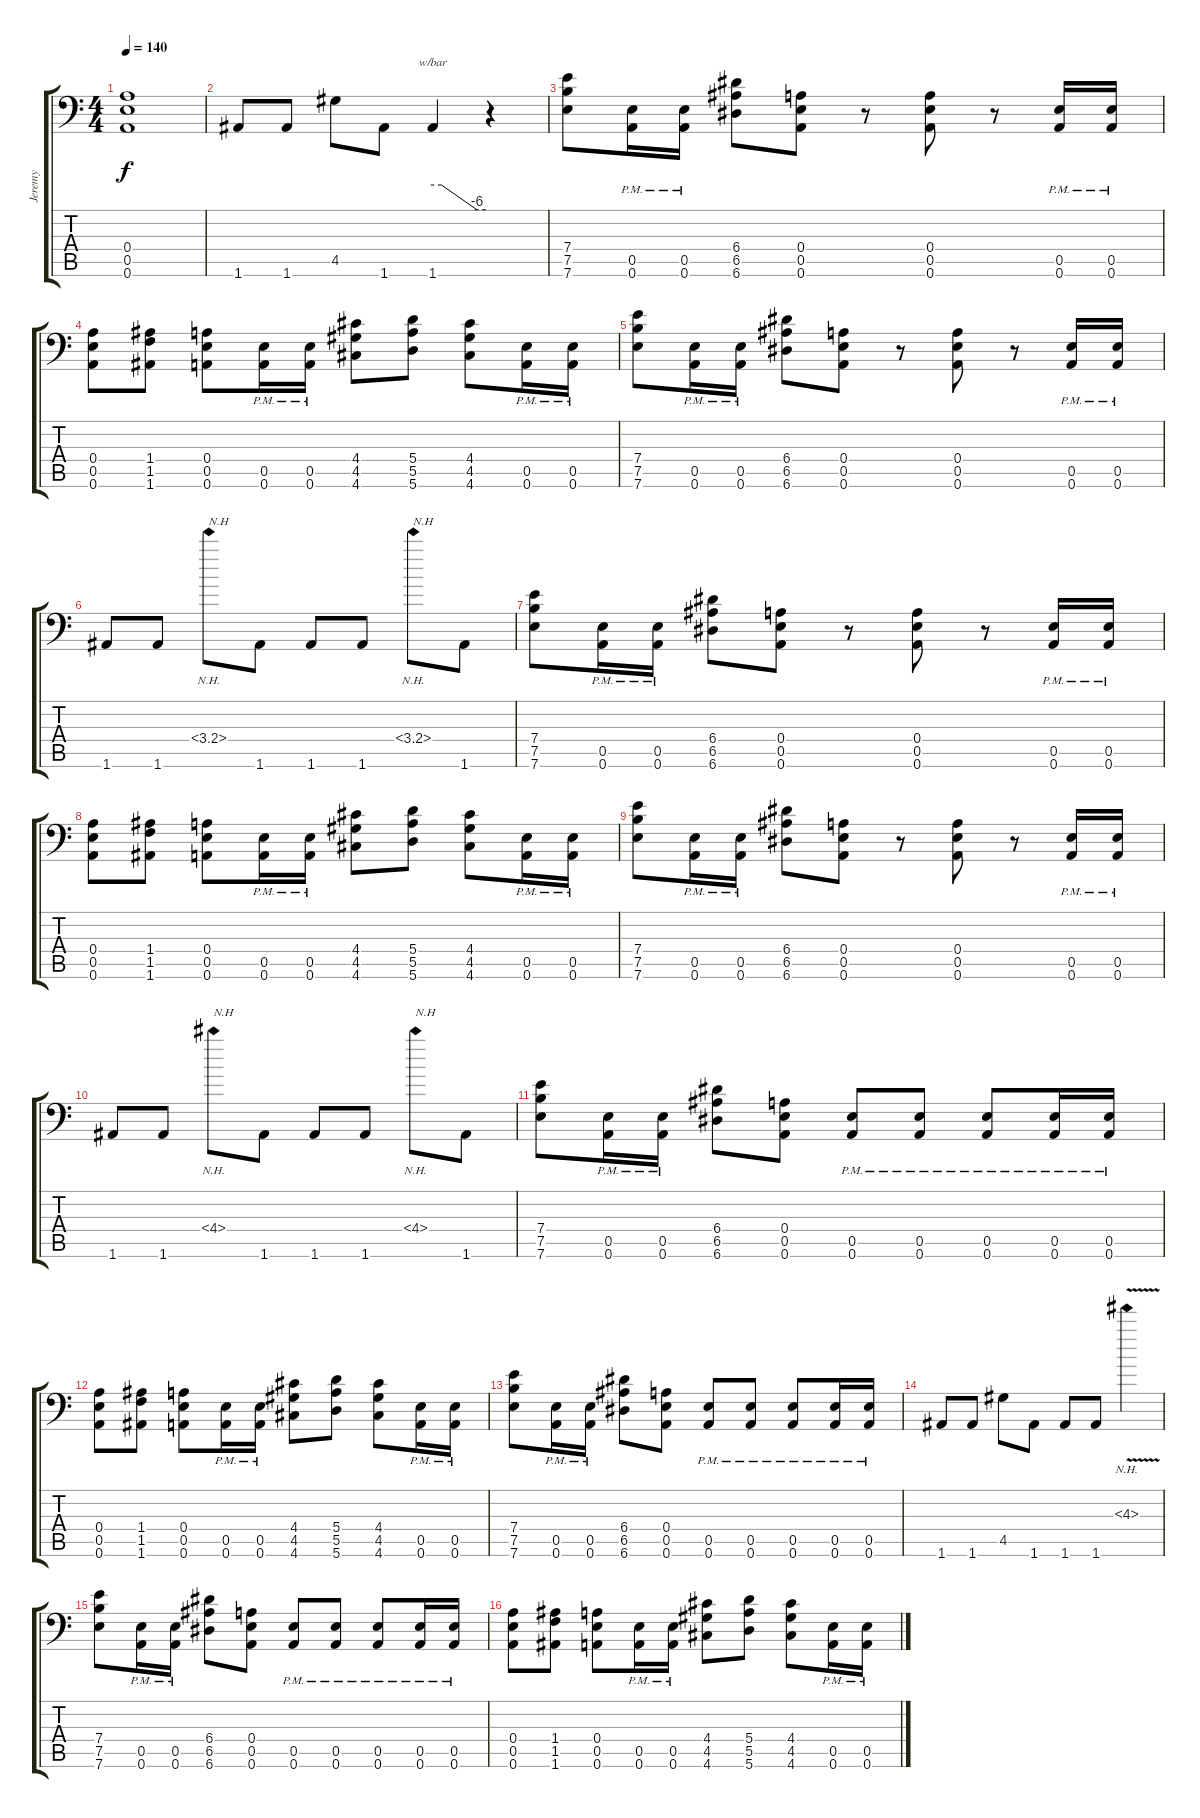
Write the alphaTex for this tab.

\track ("Jeremy" "Jeremy") {instrument overdrivenguitar}
\staff {score tabs}
\tuning (B3 Gb3 D3 A2 E2 A1) {hide}
\ts (4 4)
\tempo 140
\clef f4
\ks c
(0.4{t} 0.5{t} 0.6{t}).1{dy f} |
1.6.8 1.6.8 4.5.8 1.6.8 1.6.4{tbe (custom default 0 0 10 0 50 -24 60 -24)} r.4 |
\section ("" "")
(7.4 7.5 7.6).8 (0.5{pm} 0.6{pm}).16 (0.5{pm} 0.6{pm}).16 (6.4 6.5 6.6).8 (0.4 0.5 0.6).8 r.8 (0.4 0.5 0.6).8 r.8 (0.5{pm} 0.6{pm}).16 (0.5{pm} 0.6{pm}).16 |
(0.4 0.5 0.6).8 (1.4 1.5 1.6).8 (0.4 0.5 0.6).8 (0.5{pm} 0.6{pm}).16 (0.5{pm} 0.6{pm}).16 (4.4 4.5 4.6).8 (5.4 5.5 5.6).8 (4.4 4.5 4.6).8 (0.5{pm} 0.6{pm}).16 (0.5{pm} 0.6{pm}).16 |
(7.4 7.5 7.6).8 (0.5{pm} 0.6{pm}).16 (0.5{pm} 0.6{pm}).16 (6.4 6.5 6.6).8 (0.4 0.5 0.6).8 r.8 (0.4 0.5 0.6).8 r.8 (0.5{pm} 0.6{pm}).16 (0.5{pm} 0.6{pm}).16 |
1.6.8 1.6.8 3.4{nh}.8{txt "N.H"} 1.6.8 1.6.8 1.6.8 3.4{nh}.8{txt "N.H"} 1.6.8 |
(7.4 7.5 7.6).8 (0.5{pm} 0.6{pm}).16 (0.5{pm} 0.6{pm}).16 (6.4 6.5 6.6).8 (0.4 0.5 0.6).8 r.8 (0.4 0.5 0.6).8 r.8 (0.5{pm} 0.6{pm}).16 (0.5{pm} 0.6{pm}).16 |
(0.4 0.5 0.6).8 (1.4 1.5 1.6).8 (0.4 0.5 0.6).8 (0.5{pm} 0.6{pm}).16 (0.5{pm} 0.6{pm}).16 (4.4 4.5 4.6).8 (5.4 5.5 5.6).8 (4.4 4.5 4.6).8 (0.5{pm} 0.6{pm}).16 (0.5{pm} 0.6{pm}).16 |
(7.4 7.5 7.6).8 (0.5{pm} 0.6{pm}).16 (0.5{pm} 0.6{pm}).16 (6.4 6.5 6.6).8 (0.4 0.5 0.6).8 r.8 (0.4 0.5 0.6).8 r.8 (0.5{pm} 0.6{pm}).16 (0.5{pm} 0.6{pm}).16 |
1.6.8 1.6.8 4.4{nh}.8{txt "N.H"} 1.6.8 1.6.8 1.6.8 4.4{nh}.8{txt "N.H"} 1.6.8 |
(7.4 7.5 7.6).8 (0.5{pm} 0.6{pm}).16 (0.5{pm} 0.6{pm}).16 (6.4 6.5 6.6).8 (0.4 0.5 0.6).8 (0.5{pm} 0.6{pm}).8 (0.5{pm} 0.6{pm}).8 (0.5{pm} 0.6{pm}).8 (0.5{pm} 0.6{pm}).16 (0.5{pm} 0.6{pm}).16 |
(0.4 0.5 0.6).8 (1.4 1.5 1.6).8 (0.4 0.5 0.6).8 (0.5{pm} 0.6{pm}).16 (0.5{pm} 0.6{pm}).16 (4.4 4.5 4.6).8 (5.4 5.5 5.6).8 (4.4 4.5 4.6).8 (0.5{pm} 0.6{pm}).16 (0.5{pm} 0.6{pm}).16 |
(7.4 7.5 7.6).8 (0.5{pm} 0.6{pm}).16 (0.5{pm} 0.6{pm}).16 (6.4 6.5 6.6).8 (0.4 0.5 0.6).8 (0.5{pm} 0.6{pm}).8 (0.5{pm} 0.6{pm}).8 (0.5{pm} 0.6{pm}).8 (0.5{pm} 0.6{pm}).16 (0.5{pm} 0.6{pm}).16 |
1.6.8 1.6.8 4.5.8 1.6.8 1.6.8 1.6.8 4.3{nh v}.4 |
(7.4 7.5 7.6).8 (0.5{pm} 0.6{pm}).16 (0.5{pm} 0.6{pm}).16 (6.4 6.5 6.6).8 (0.4 0.5 0.6).8 (0.5{pm} 0.6{pm}).8 (0.5{pm} 0.6{pm}).8 (0.5{pm} 0.6{pm}).8 (0.5{pm} 0.6{pm}).16 (0.5{pm} 0.6{pm}).16 |
(0.4 0.5 0.6).8 (1.4 1.5 1.6).8 (0.4 0.5 0.6).8 (0.5{pm} 0.6{pm}).16 (0.5{pm} 0.6{pm}).16 (4.4 4.5 4.6).8 (5.4 5.5 5.6).8 (4.4 4.5 4.6).8 (0.5{pm} 0.6{pm}).16 (0.5{pm} 0.6{pm}).16
